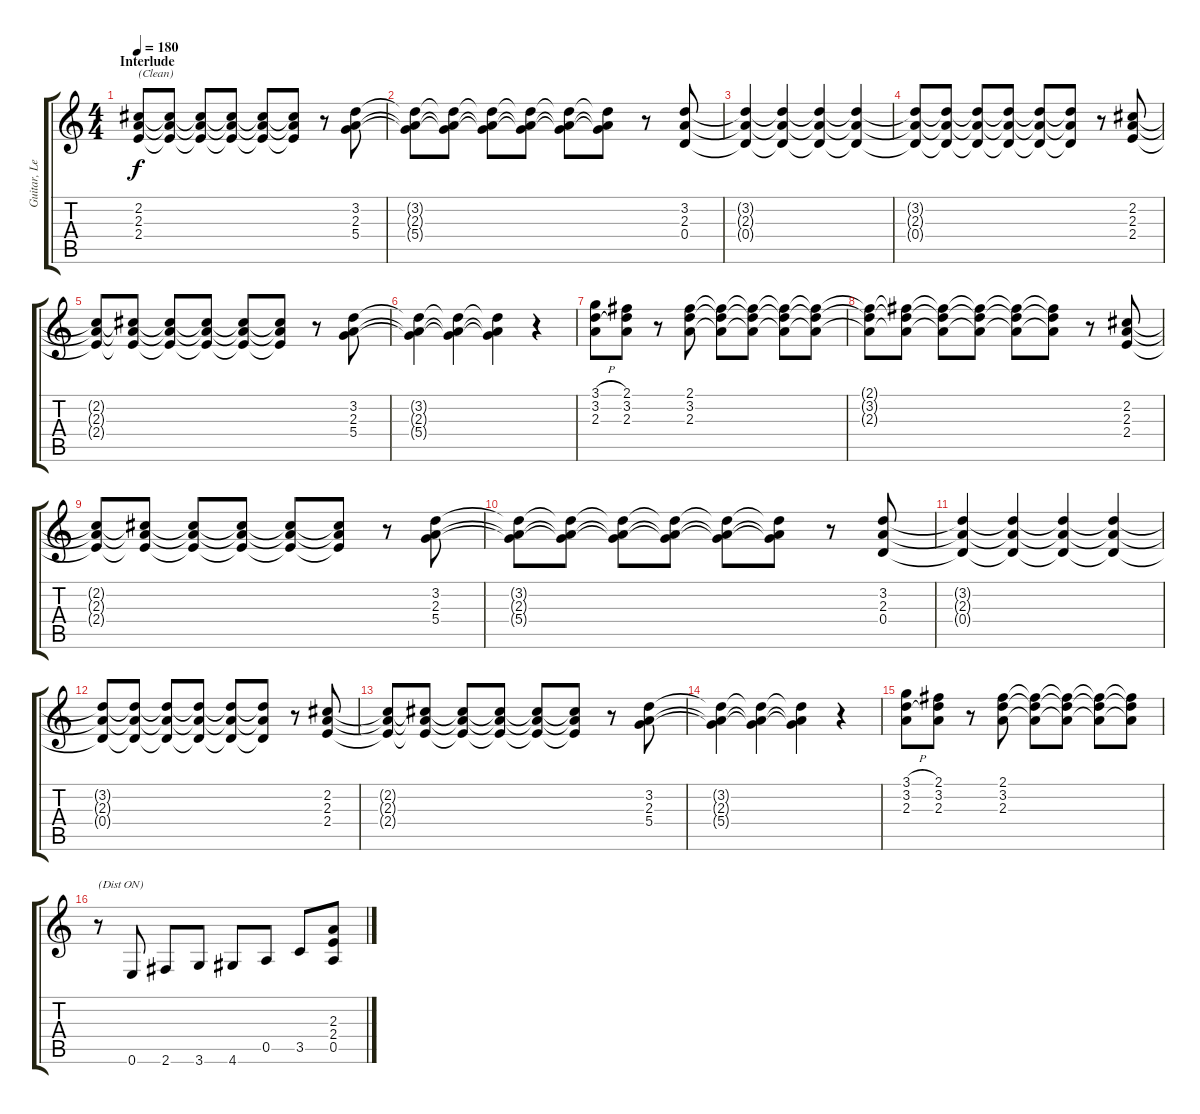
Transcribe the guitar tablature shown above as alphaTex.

\track ("Guitar, Lead" "Guitar, Le") {instrument distortionguitar}
\staff {score tabs}
\tuning (E4 B3 G3 D3 A2 E2) {hide}
\ts (4 4)
\section ("" "Interlude")
\tempo 180
\clef g2
\ks c
(2.2 2.3 2.4).8{txt "(Clean)" dy f instrument electricguitarclean} (2.2{t} 2.3{t} 2.4{t}).8 (2.2{t} 2.3{t} 2.4{t}).8 (2.2{t} 2.3{t} 2.4{t}).8 (2.2{t} 2.3{t} 2.4{t}).8 (2.2{t} 2.3{t} 2.4{t}).8 r.8 (3.2 2.3 5.4).8 |
(3.2{t} 2.3{t} 5.4{t}).8 (3.2{t} 2.3{t} 5.4{t}).8 (3.2{t} 2.3{t} 5.4{t}).8 (3.2{t} 2.3{t} 5.4{t}).8 (3.2{t} 2.3{t} 5.4{t}).8 (3.2{t} 2.3{t} 5.4{t}).8 r.8 (3.2 2.3 0.4).8 |
(3.2{t} 2.3{t} 0.4{t}).4 (3.2{t} 2.3{t} 0.4{t}).4 (3.2{t} 2.3{t} 0.4{t}).4 (3.2{t} 2.3{t} 0.4{t}).4 |
(3.2{t} 2.3{t} 0.4{t}).8 (3.2{t} 2.3{t} 0.4{t}).8 (3.2{t} 2.3{t} 0.4{t}).8 (3.2{t} 2.3{t} 0.4{t}).8 (3.2{t} 2.3{t} 0.4{t}).8 (3.2{t} 2.3{t} 0.4{t}).8 r.8 (2.2 2.3 2.4).8 |
(2.2{t} 2.3{t} 2.4{t}).8 (2.2{t} 2.3{t} 2.4{t}).8 (2.2{t} 2.3{t} 2.4{t}).8 (2.2{t} 2.3{t} 2.4{t}).8 (2.2{t} 2.3{t} 2.4{t}).8 (2.2{t} 2.3{t} 2.4{t}).8 r.8 (3.2 2.3 5.4).8 |
(3.2{t} 2.3{t} 5.4{t}).4 (3.2{t} 2.3{t} 5.4{t}).4 (3.2{t} 2.3{t} 5.4{t}).4 r.4 |
(3.1{h} 3.2{h} 2.3).8 (2.1 3.2 2.3).8 r.8 (2.1 3.2 2.3).8 (2.1{t} 3.2{t} 2.3{t}).8 (2.1{t} 3.2{t} 2.3{t}).8 (2.1{t} 3.2{t} 2.3{t}).8 (2.1{t} 3.2{t} 2.3{t}).8 |
(2.1{t} 3.2{t} 2.3{t}).8 (2.1{t} 3.2{t} 2.3{t}).8 (2.1{t} 3.2{t} 2.3{t}).8 (2.1{t} 3.2{t} 2.3{t}).8 (2.1{t} 3.2{t} 2.3{t}).8 (2.1{t} 3.2{t} 2.3{t}).8 r.8 (2.2 2.3 2.4).8 |
(2.2{t} 2.3{t} 2.4{t}).8 (2.2{t} 2.3{t} 2.4{t}).8 (2.2{t} 2.3{t} 2.4{t}).8 (2.2{t} 2.3{t} 2.4{t}).8 (2.2{t} 2.3{t} 2.4{t}).8 (2.2{t} 2.3{t} 2.4{t}).8 r.8 (3.2 2.3 5.4).8 |
(3.2{t} 2.3{t} 5.4{t}).8 (3.2{t} 2.3{t} 5.4{t}).8 (3.2{t} 2.3{t} 5.4{t}).8 (3.2{t} 2.3{t} 5.4{t}).8 (3.2{t} 2.3{t} 5.4{t}).8 (3.2{t} 2.3{t} 5.4{t}).8 r.8 (3.2 2.3 0.4).8 |
(3.2{t} 2.3{t} 0.4{t}).4 (3.2{t} 2.3{t} 0.4{t}).4 (3.2{t} 2.3{t} 0.4{t}).4 (3.2{t} 2.3{t} 0.4{t}).4 |
(3.2{t} 2.3{t} 0.4{t}).8 (3.2{t} 2.3{t} 0.4{t}).8 (3.2{t} 2.3{t} 0.4{t}).8 (3.2{t} 2.3{t} 0.4{t}).8 (3.2{t} 2.3{t} 0.4{t}).8 (3.2{t} 2.3{t} 0.4{t}).8 r.8 (2.2 2.3 2.4).8 |
(2.2{t} 2.3{t} 2.4{t}).8 (2.2{t} 2.3{t} 2.4{t}).8 (2.2{t} 2.3{t} 2.4{t}).8 (2.2{t} 2.3{t} 2.4{t}).8 (2.2{t} 2.3{t} 2.4{t}).8 (2.2{t} 2.3{t} 2.4{t}).8 r.8 (3.2 2.3 5.4).8 |
(3.2{t} 2.3{t} 5.4{t}).4 (3.2{t} 2.3{t} 5.4{t}).4 (3.2{t} 2.3{t} 5.4{t}).4 r.4 |
(3.1{h} 3.2{h} 2.3).8 (2.1 3.2 2.3).8 r.8 (2.1 3.2 2.3).8 (2.1{t} 3.2{t} 2.3{t}).8 (2.1{t} 3.2{t} 2.3{t}).8 (2.1{t} 3.2{t} 2.3{t}).8 (2.1{t} 3.2{t} 2.3{t}).8 |
r.8{txt "(Dist ON)" instrument distortionguitar} 0.6.8 2.6.8 3.6.8 4.6.8 0.5.8 3.5.8 (2.3 2.4 0.5).8
